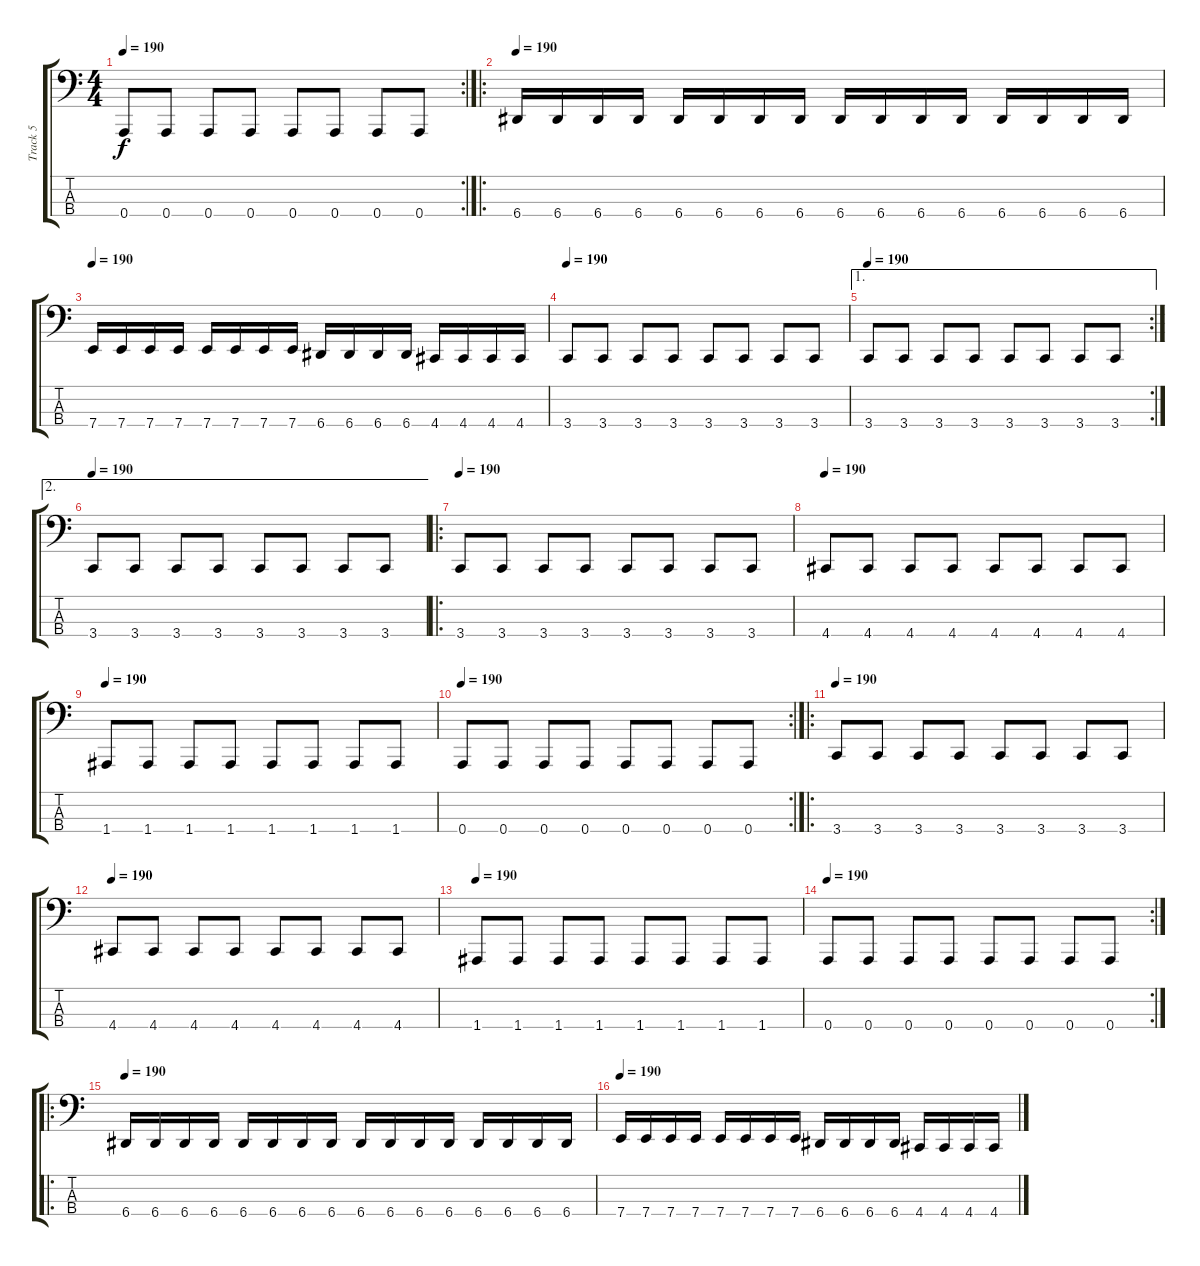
\track ("Track 5" "Track 5") {instrument electricbassfinger}
\staff {score tabs}
\tuning (D2 A1 E1 A0) {hide}
\rc 2
\ts (4 4)
\tempo 190
\clef f4
\ks c
0.4.8{dy f} 0.4.8 0.4.8 0.4.8 0.4.8 0.4.8 0.4.8 0.4.8 |
\ro
\tempo 190
6.4.16 6.4.16 6.4.16 6.4.16 6.4.16 6.4.16 6.4.16 6.4.16 6.4.16 6.4.16 6.4.16 6.4.16 6.4.16 6.4.16 6.4.16 6.4.16 |
\tempo 190
7.4.16 7.4.16 7.4.16 7.4.16 7.4.16 7.4.16 7.4.16 7.4.16 6.4.16 6.4.16 6.4.16 6.4.16 4.4.16 4.4.16 4.4.16 4.4.16 |
\tempo 190
3.4.8 3.4.8 3.4.8 3.4.8 3.4.8 3.4.8 3.4.8 3.4.8 |
\ae 1
\rc 2
\tempo 190
3.4.8 3.4.8 3.4.8 3.4.8 3.4.8 3.4.8 3.4.8 3.4.8 |
\ae 2
\tempo 190
3.4.8 3.4.8 3.4.8 3.4.8 3.4.8 3.4.8 3.4.8 3.4.8 |
\ro
\tempo 190
3.4.8 3.4.8 3.4.8 3.4.8 3.4.8 3.4.8 3.4.8 3.4.8 |
\tempo 190
4.4.8 4.4.8 4.4.8 4.4.8 4.4.8 4.4.8 4.4.8 4.4.8 |
\tempo 190
1.4.8 1.4.8 1.4.8 1.4.8 1.4.8 1.4.8 1.4.8 1.4.8 |
\rc 2
\tempo 190
0.4.8 0.4.8 0.4.8 0.4.8 0.4.8 0.4.8 0.4.8 0.4.8 |
\ro
\tempo 190
3.4.8 3.4.8 3.4.8 3.4.8 3.4.8 3.4.8 3.4.8 3.4.8 |
\tempo 190
4.4.8 4.4.8 4.4.8 4.4.8 4.4.8 4.4.8 4.4.8 4.4.8 |
\tempo 190
1.4.8 1.4.8 1.4.8 1.4.8 1.4.8 1.4.8 1.4.8 1.4.8 |
\rc 2
\tempo 190
0.4.8 0.4.8 0.4.8 0.4.8 0.4.8 0.4.8 0.4.8 0.4.8 |
\ro
\tempo 190
6.4.16 6.4.16 6.4.16 6.4.16 6.4.16 6.4.16 6.4.16 6.4.16 6.4.16 6.4.16 6.4.16 6.4.16 6.4.16 6.4.16 6.4.16 6.4.16 |
\tempo 190
7.4.16 7.4.16 7.4.16 7.4.16 7.4.16 7.4.16 7.4.16 7.4.16 6.4.16 6.4.16 6.4.16 6.4.16 4.4.16 4.4.16 4.4.16 4.4.16
